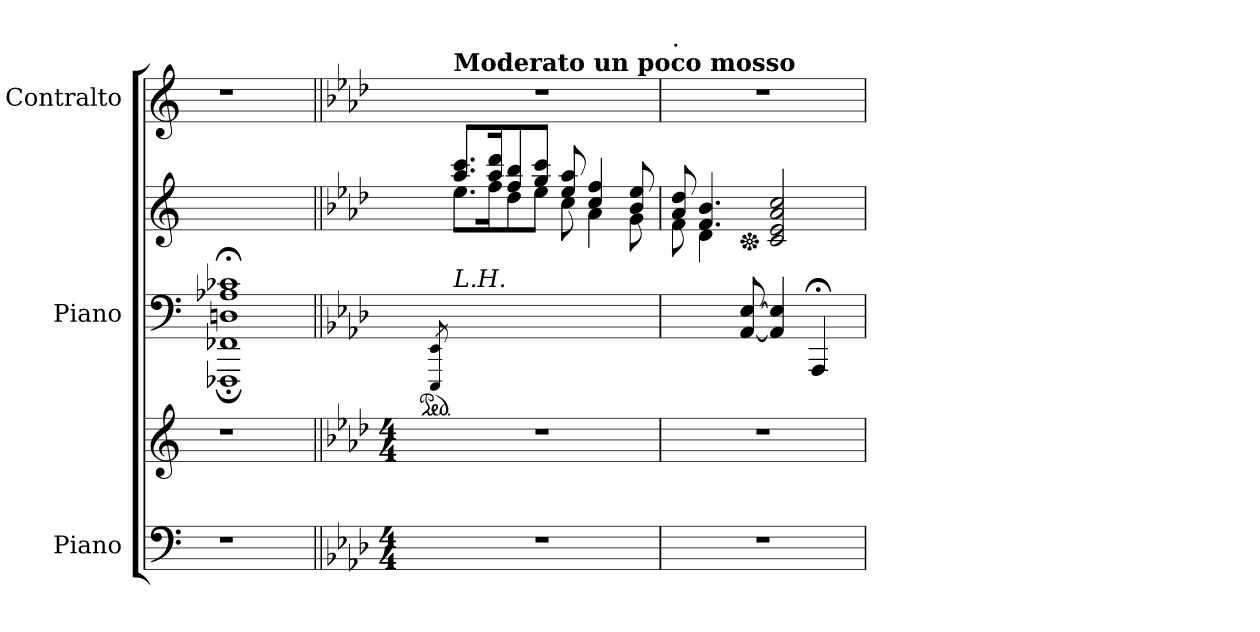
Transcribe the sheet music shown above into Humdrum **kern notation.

**kern	**kern	**kern	**kern	**dynam	**kern
*part3	*part3	*part2	*part2	*part2	*part1
*staff5	*staff4	*staff3	*staff2	*staff2/3	*staff1
*I"Piano	*	*I"Piano	*	*	*I"Contralto
*I'Pno.	*	*I'Pno	*	*	*
*clefF4	*clefG2	*clefF4	*clefG2	*	*clefG2
*k[]	*k[]	*k[]	*k[]	*	*k[]
=1	=1	=1	=1	=1	=1
*	*	*^	*	*	*
1r	1r	1Dn;< 1A-X;< 1c-X;<	1FFF-X; 1FF-X;	1ryy	.	1r
*	*	*v	*v	*	*	*
!!LO:LB:g=z
=1||	=1||	=1||	=1||	=1||	=1||
*k[b-e-a-d-]	*k[b-e-a-d-]	*k[b-e-a-d-]	*k[b-e-a-d-]	*	*k[b-e-a-d-]
*M4/4	*M4/4	*	*	*	*
*	*	*ped	*	*	*
.	.	(>8qEEE-/ 8qEE-/	.	.	.
*	*	*	*^	*	*
!	!	!	!	!	!	!LO:TX:a:B:t=Moderato un poco mosso
!	!	!LO:TX:a:i:t=L.H.	!	!	!	!
!	!	!	!	!	!LO:DY:b	!
!	!	!	!	!	!LO:DY:n=1:b	!
1r	1r	1ryy	8.aa-/ 8.ccc/L	8.ee-\L)	p other-dynamics	1r
.	.	.	16aa-/ 16ddd-/K	16ff\K	.	.
.	.	.	8ff/ 8bb-/	8dd-\	.	.
.	.	.	8gg/ 8ccc/J	8ee-\J	.	.
.	.	.	8ee-/ 8aa-/	8cc\	.	.
.	.	.	4cc/ 4ff/	4a-\	.	.
.	.	.	8b-/ 8ee-/	8g\	.	.
=2	=2	=2	=2	=2	=2	=2
!	!	!	!	!	!	!LO:TX:a:t=.
1r	1r	4.ryy	8a-/ 8dd-/	8f\	.	1r
.	.	.	4.f/ 4.b-/	4d-\	.	.
*	*	*	*Xped	*	*	*
.	.	[8AA-/ [8E-/	.	2ryy	.	.
.	.	4AA-/] 4E-/]	2c/ 2e-/ 2a-/ 2cc/	.	.	.
.	.	4AAA-;</	.	.	.	.
.	.	.	.	8ryy	.	.
*	*	*	*v	*v	*	*
=	=	=	=	=	=
*-	*-	*-	*-	*-	*-
